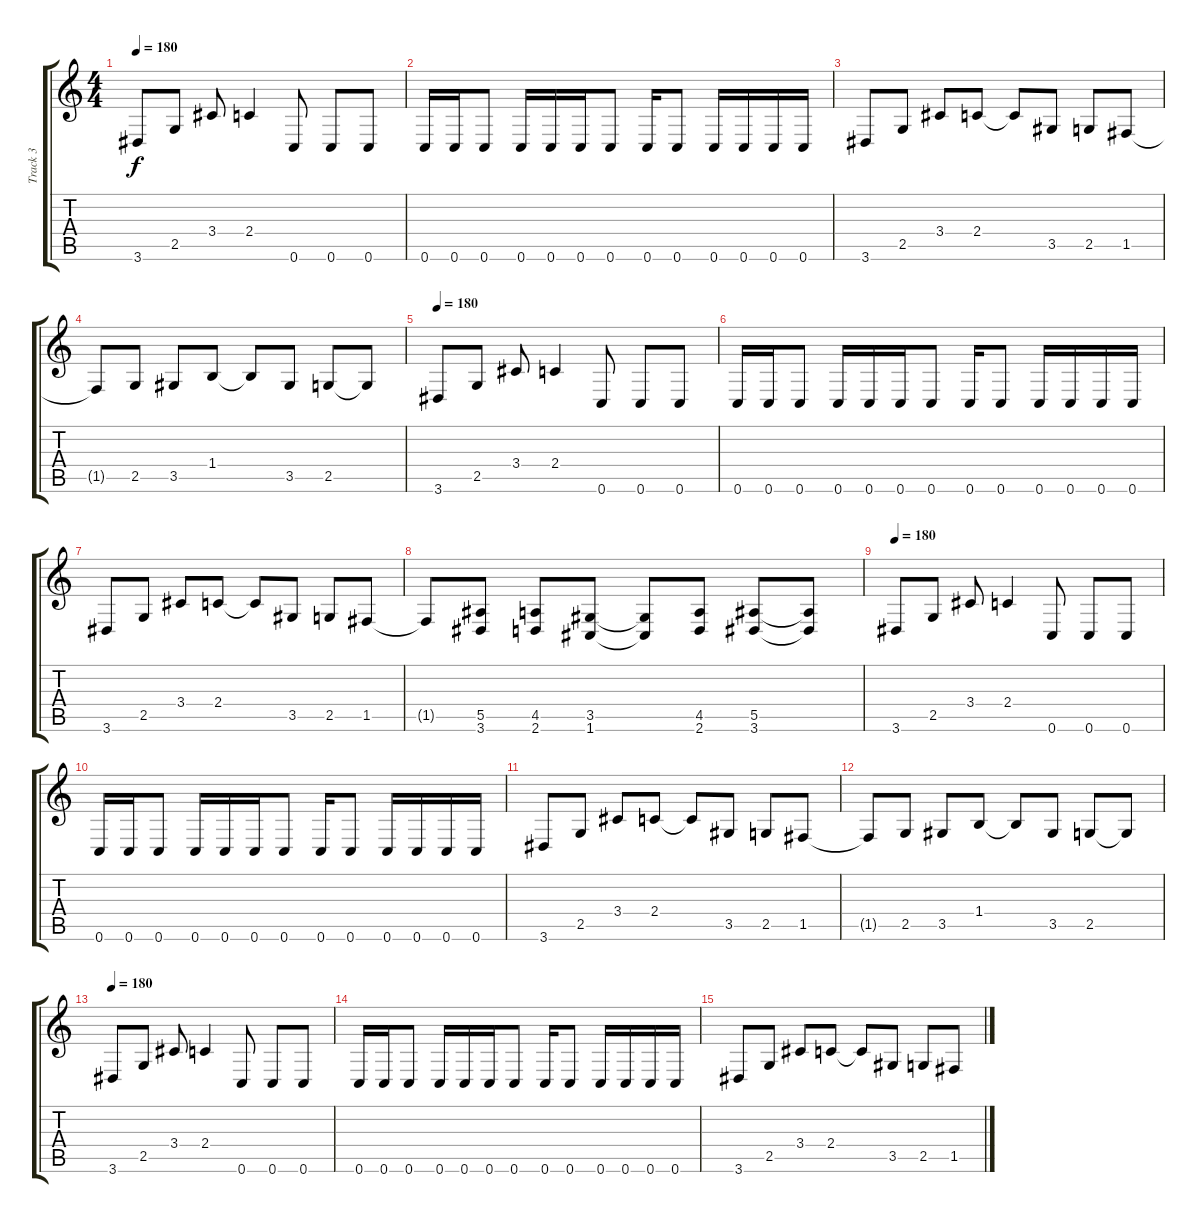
\track ("Track 3" "Track 3") {instrument distortionguitar bank 255}
\staff {score tabs}
\tuning (C4 G3 Eb3 Bb2 F2 C2) {hide}
\ts (4 4)
\tempo 180
\clef g2
\ks c
3.6.8{dy f} 2.5.8 3.4.8 2.4.4 0.6.8 0.6.8 0.6.8 |
0.6.16 0.6.16 0.6.8 0.6.16 0.6.16 0.6.16 0.6.8 0.6.16 0.6.8 0.6.16 0.6.16 0.6.16 0.6.16 |
3.6.8 2.5.8 3.4.8 2.4.8 2.4{t}.8 3.5.8 2.5.8 1.5.8 |
1.5{t}.8 2.5.8 3.5.8 1.4.8 1.4{t}.8 3.5.8 2.5.8 2.5{t}.8 |
\tempo 180
3.6.8 2.5.8 3.4.8 2.4.4 0.6.8 0.6.8 0.6.8 |
0.6.16 0.6.16 0.6.8 0.6.16 0.6.16 0.6.16 0.6.8 0.6.16 0.6.8 0.6.16 0.6.16 0.6.16 0.6.16 |
3.6.8 2.5.8 3.4.8 2.4.8 2.4{t}.8 3.5.8 2.5.8 1.5.8 |
1.5{t}.8 (5.5 3.6).8 (4.5 2.6).8 (3.5 1.6).8 (3.5{t} 1.6{t}).8 (4.5 2.6).8 (5.5 3.6).8 (5.5{t} 3.6{t}).8 |
\tempo 180
3.6.8 2.5.8 3.4.8 2.4.4 0.6.8 0.6.8 0.6.8 |
0.6.16 0.6.16 0.6.8 0.6.16 0.6.16 0.6.16 0.6.8 0.6.16 0.6.8 0.6.16 0.6.16 0.6.16 0.6.16 |
3.6.8 2.5.8 3.4.8 2.4.8 2.4{t}.8 3.5.8 2.5.8 1.5.8 |
1.5{t}.8 2.5.8 3.5.8 1.4.8 1.4{t}.8 3.5.8 2.5.8 2.5{t}.8 |
\tempo 180
3.6.8 2.5.8 3.4.8 2.4.4 0.6.8 0.6.8 0.6.8 |
0.6.16 0.6.16 0.6.8 0.6.16 0.6.16 0.6.16 0.6.8 0.6.16 0.6.8 0.6.16 0.6.16 0.6.16 0.6.16 |
3.6.8 2.5.8 3.4.8 2.4.8 2.4{t}.8 3.5.8 2.5.8 1.5.8
